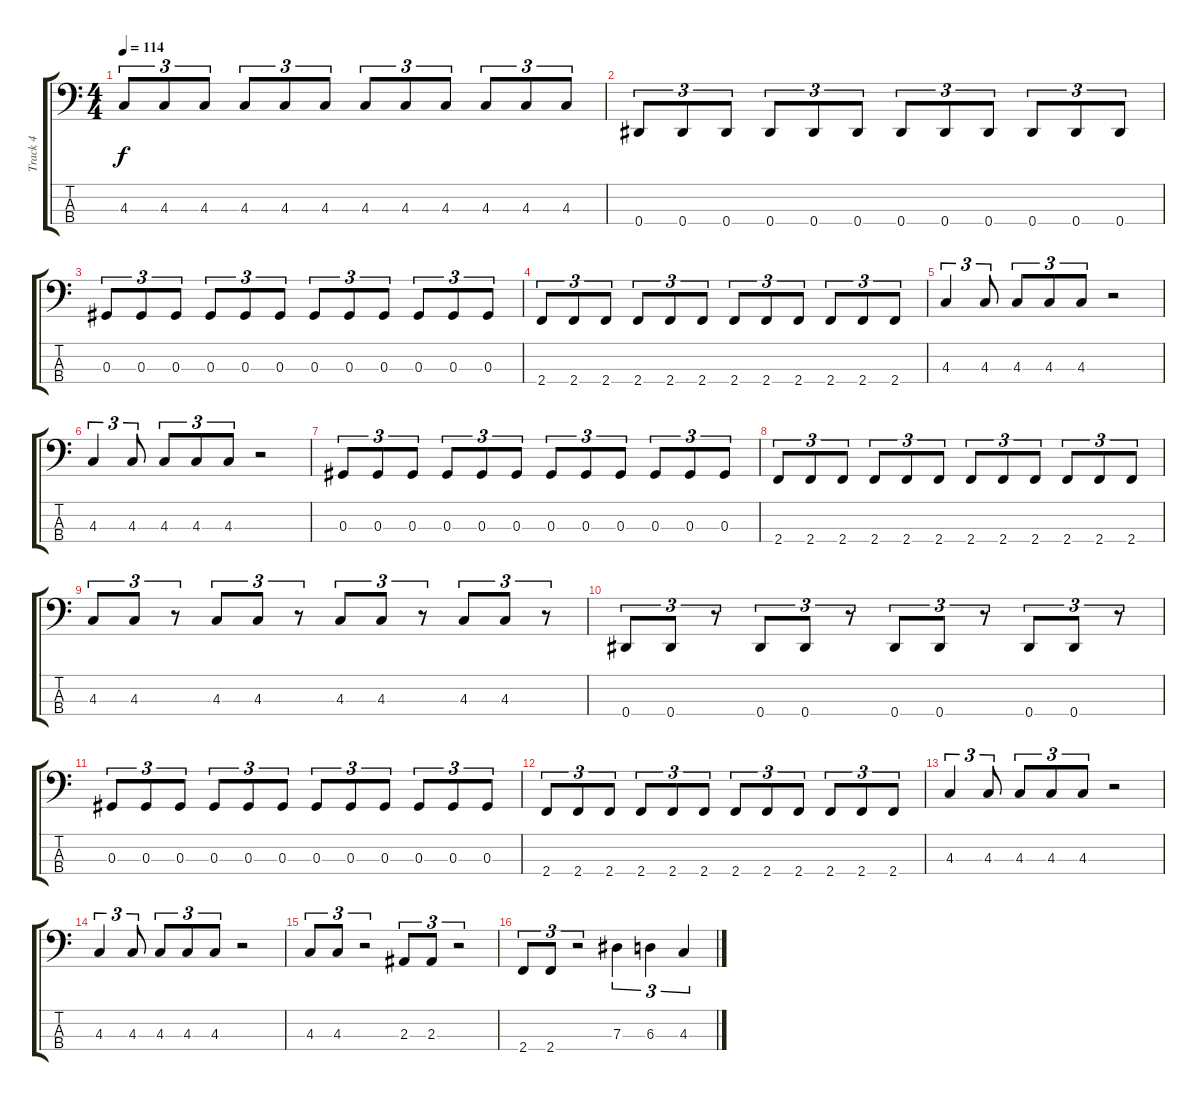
\track ("Track 4" "Track 4") {instrument electricbasspick}
\staff {score tabs}
\tuning (Gb2 Db2 Ab1 Eb1) {hide}
\ts (4 4)
\tempo 114
\clef f4
\ks c
4.3.8{tu (3 2) dy f} 4.3.8{tu (3 2)} 4.3.8{tu (3 2)} 4.3.8{tu (3 2)} 4.3.8{tu (3 2)} 4.3.8{tu (3 2)} 4.3.8{tu (3 2)} 4.3.8{tu (3 2)} 4.3.8{tu (3 2)} 4.3.8{tu (3 2)} 4.3.8{tu (3 2)} 4.3.8{tu (3 2)} |
0.4.8{tu (3 2)} 0.4.8{tu (3 2)} 0.4.8{tu (3 2)} 0.4.8{tu (3 2)} 0.4.8{tu (3 2)} 0.4.8{tu (3 2)} 0.4.8{tu (3 2)} 0.4.8{tu (3 2)} 0.4.8{tu (3 2)} 0.4.8{tu (3 2)} 0.4.8{tu (3 2)} 0.4.8{tu (3 2)} |
0.3.8{tu (3 2)} 0.3.8{tu (3 2)} 0.3.8{tu (3 2)} 0.3.8{tu (3 2)} 0.3.8{tu (3 2)} 0.3.8{tu (3 2)} 0.3.8{tu (3 2)} 0.3.8{tu (3 2)} 0.3.8{tu (3 2)} 0.3.8{tu (3 2)} 0.3.8{tu (3 2)} 0.3.8{tu (3 2)} |
2.4.8{tu (3 2)} 2.4.8{tu (3 2)} 2.4.8{tu (3 2)} 2.4.8{tu (3 2)} 2.4.8{tu (3 2)} 2.4.8{tu (3 2)} 2.4.8{tu (3 2)} 2.4.8{tu (3 2)} 2.4.8{tu (3 2)} 2.4.8{tu (3 2)} 2.4.8{tu (3 2)} 2.4.8{tu (3 2)} |
4.3.4{tu (3 2)} 4.3.8{tu (3 2)} 4.3.8{tu (3 2)} 4.3.8{tu (3 2)} 4.3.8{tu (3 2)} r.2 |
4.3.4{tu (3 2)} 4.3.8{tu (3 2)} 4.3.8{tu (3 2)} 4.3.8{tu (3 2)} 4.3.8{tu (3 2)} r.2 |
0.3.8{tu (3 2)} 0.3.8{tu (3 2)} 0.3.8{tu (3 2)} 0.3.8{tu (3 2)} 0.3.8{tu (3 2)} 0.3.8{tu (3 2)} 0.3.8{tu (3 2)} 0.3.8{tu (3 2)} 0.3.8{tu (3 2)} 0.3.8{tu (3 2)} 0.3.8{tu (3 2)} 0.3.8{tu (3 2)} |
2.4.8{tu (3 2)} 2.4.8{tu (3 2)} 2.4.8{tu (3 2)} 2.4.8{tu (3 2)} 2.4.8{tu (3 2)} 2.4.8{tu (3 2)} 2.4.8{tu (3 2)} 2.4.8{tu (3 2)} 2.4.8{tu (3 2)} 2.4.8{tu (3 2)} 2.4.8{tu (3 2)} 2.4.8{tu (3 2)} |
4.3.8{tu (3 2)} 4.3.8{tu (3 2)} r.8{tu (3 2)} 4.3.8{tu (3 2)} 4.3.8{tu (3 2)} r.8{tu (3 2)} 4.3.8{tu (3 2)} 4.3.8{tu (3 2)} r.8{tu (3 2)} 4.3.8{tu (3 2)} 4.3.8{tu (3 2)} r.8{tu (3 2)} |
0.4.8{tu (3 2)} 0.4.8{tu (3 2)} r.8{tu (3 2)} 0.4.8{tu (3 2)} 0.4.8{tu (3 2)} r.8{tu (3 2)} 0.4.8{tu (3 2)} 0.4.8{tu (3 2)} r.8{tu (3 2)} 0.4.8{tu (3 2)} 0.4.8{tu (3 2)} r.8{tu (3 2)} |
0.3.8{tu (3 2)} 0.3.8{tu (3 2)} 0.3.8{tu (3 2)} 0.3.8{tu (3 2)} 0.3.8{tu (3 2)} 0.3.8{tu (3 2)} 0.3.8{tu (3 2)} 0.3.8{tu (3 2)} 0.3.8{tu (3 2)} 0.3.8{tu (3 2)} 0.3.8{tu (3 2)} 0.3.8{tu (3 2)} |
2.4.8{tu (3 2)} 2.4.8{tu (3 2)} 2.4.8{tu (3 2)} 2.4.8{tu (3 2)} 2.4.8{tu (3 2)} 2.4.8{tu (3 2)} 2.4.8{tu (3 2)} 2.4.8{tu (3 2)} 2.4.8{tu (3 2)} 2.4.8{tu (3 2)} 2.4.8{tu (3 2)} 2.4.8{tu (3 2)} |
4.3.4{tu (3 2)} 4.3.8{tu (3 2)} 4.3.8{tu (3 2)} 4.3.8{tu (3 2)} 4.3.8{tu (3 2)} r.2 |
4.3.4{tu (3 2)} 4.3.8{tu (3 2)} 4.3.8{tu (3 2)} 4.3.8{tu (3 2)} 4.3.8{tu (3 2)} r.2 |
4.3.8{tu (3 2)} 4.3.8{tu (3 2)} r.2{tu (3 2)} 2.3.8{tu (3 2)} 2.3.8{tu (3 2)} r.2{tu (3 2)} |
2.4.8{tu (3 2)} 2.4.8{tu (3 2)} r.2{tu (3 2)} 7.3.4{tu (3 2)} 6.3.4{tu (3 2)} 4.3.4{tu (3 2)}
